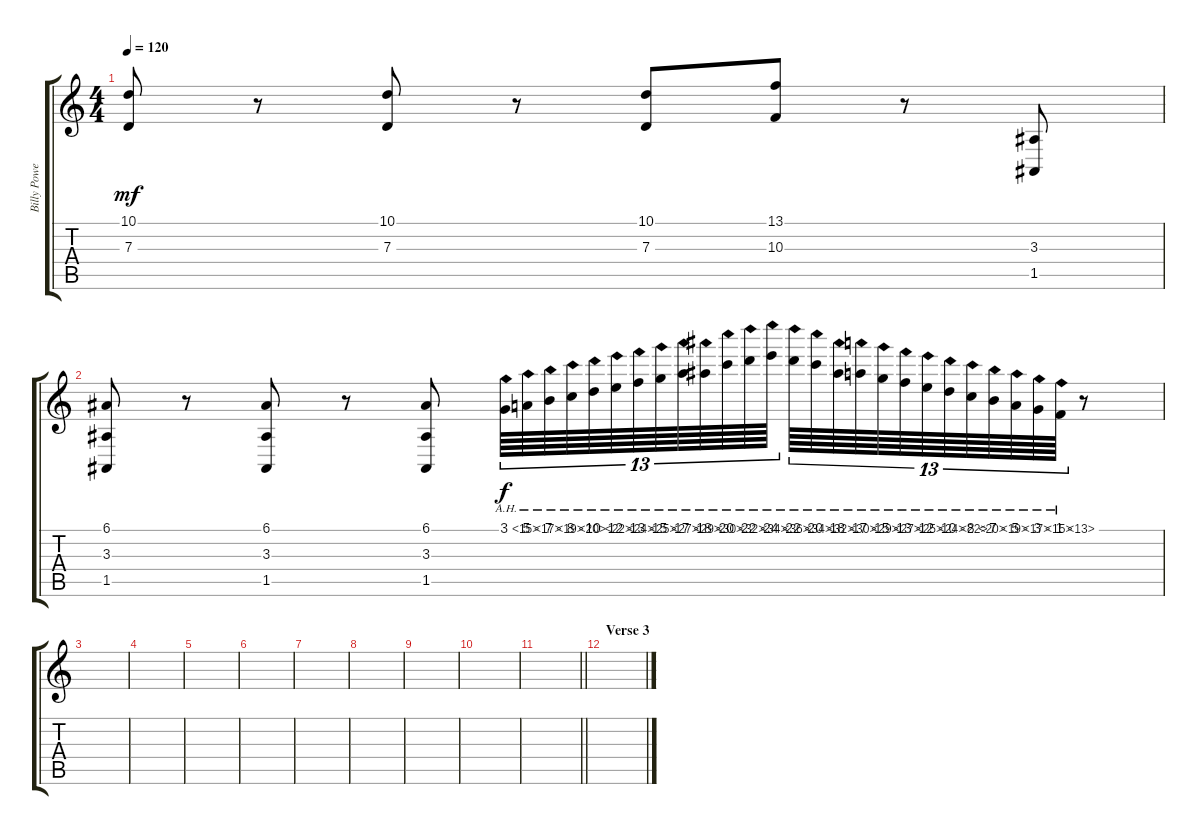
\track ("Billy Powell (Piano)" "Billy Powe") {instrument acousticgrandpiano}
\staff {score tabs}
\tuning (E4 B3 G3 D3 A2 E2) {hide}
\ts (4 4)
\tempo 120
\clef g2
\ks c
(10.1 7.3).8{dy mf} r.8 (10.1 7.3).8 r.8 (10.1 7.3).8 (13.1 10.3).8 r.8 (3.3 1.5).8 |
(6.1 3.3 1.5).8 r.8 (6.1 3.3 1.5).8 r.8 (6.1 3.3 1.5).8 3.1{ah 12}.64{tu (13 8) dy f} 5.1{ah 12}.64{tu (13 8)} 7.1{ah 12}.64{tu (13 8)} 8.1{ah 12}.64{tu (13 8)} 10.1{ah 12}.64{tu (13 8)} 12.1{ah 12}.64{tu (13 8)} 13.1{ah 12}.64{tu (13 8)} 15.1{ah 12}.64{tu (13 8)} 17.1{ah 12}.64{tu (13 8)} 18.1{ah 12}.64{tu (13 8)} 20.1{ah 12}.64{tu (13 8)} 22.1{ah 12}.64{tu (13 8)} 24.1{ah 12}.64{tu (13 8)} 22.1{ah 12}.64{tu (13 8)} 20.1{ah 12}.64{tu (13 8)} 18.1{ah 12}.64{tu (13 8)} 17.1{ah 12}.64{tu (13 8)} 15.1{ah 12}.64{tu (13 8)} 13.1{ah 12}.64{tu (13 8)} 12.1{ah 12}.64{tu (13 8)} 10.1{ah 12}.64{tu (13 8)} 8.1{ah 12}.64{tu (13 8)} 7.1{ah 12}.64{tu (13 8)} 5.1{ah 12}.64{tu (13 8)} 3.1{ah 12}.64{tu (13 8)} 1.1{ah 12}.64{tu (13 8)} r.8 |
|
|
|
|
|
|
|
|
\barLineRight lightlight
|
\section ("" "Verse 3")
